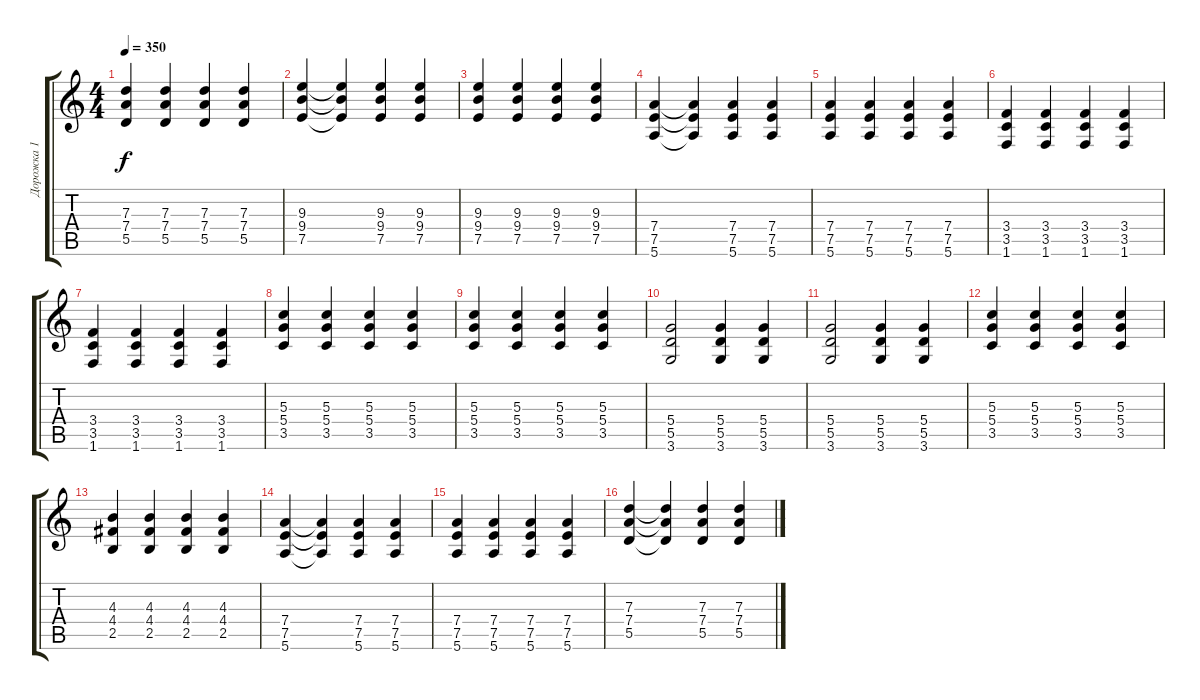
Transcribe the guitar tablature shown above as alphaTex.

\track ("Дорожка 1" "Дорожка 1") {instrument overdrivenguitar}
\staff {score tabs}
\tuning (E4 B3 G3 D3 A2 E2) {hide}
\ts (4 4)
\tempo 350
\clef g2
\ks c
(7.3 7.4 5.5).4{dy f} (7.3 7.4 5.5).4 (7.3 7.4 5.5).4 (7.3 7.4 5.5).4 |
(9.3 9.4 7.5).4 (9.3{t} 9.4{t} 7.5{t}).4 (9.3 9.4 7.5).4 (9.3 9.4 7.5).4 |
(9.3 9.4 7.5).4 (9.3 9.4 7.5).4 (9.3 9.4 7.5).4 (9.3 9.4 7.5).4 |
(7.4 7.5 5.6).4 (7.4{t} 7.5{t} 5.6{t}).4 (7.4 7.5 5.6).4 (7.4 7.5 5.6).4 |
(7.4 7.5 5.6).4 (7.4 7.5 5.6).4 (7.4 7.5 5.6).4 (7.4 7.5 5.6).4 |
(3.4 3.5 1.6).4 (3.4 3.5 1.6).4 (3.4 3.5 1.6).4 (3.4 3.5 1.6).4 |
(3.4 3.5 1.6).4 (3.4 3.5 1.6).4 (3.4 3.5 1.6).4 (3.4 3.5 1.6).4 |
(5.3 5.4 3.5).4 (5.3 5.4 3.5).4 (5.3 5.4 3.5).4 (5.3 5.4 3.5).4 |
(5.3 5.4 3.5).4 (5.3 5.4 3.5).4 (5.3 5.4 3.5).4 (5.3 5.4 3.5).4 |
(5.4 5.5 3.6).2 (5.4 5.5 3.6).4 (5.4 5.5 3.6).4 |
(5.4 5.5 3.6).2 (5.4 5.5 3.6).4 (5.4 5.5 3.6).4 |
(5.3 5.4 3.5).4 (5.3 5.4 3.5).4 (5.3 5.4 3.5).4 (5.3 5.4 3.5).4 |
(4.3 4.4 2.5).4 (4.3 4.4 2.5).4 (4.3 4.4 2.5).4 (4.3 4.4 2.5).4 |
(7.4 7.5 5.6).4 (7.4{t} 7.5{t} 5.6{t}).4 (7.4 7.5 5.6).4 (7.4 7.5 5.6).4 |
(7.4 7.5 5.6).4 (7.4 7.5 5.6).4 (7.4 7.5 5.6).4 (7.4 7.5 5.6).4 |
(7.3 7.4 5.5).4 (7.3{t} 7.4{t} 5.5{t}).4 (7.3 7.4 5.5).4 (7.3 7.4 5.5).4
